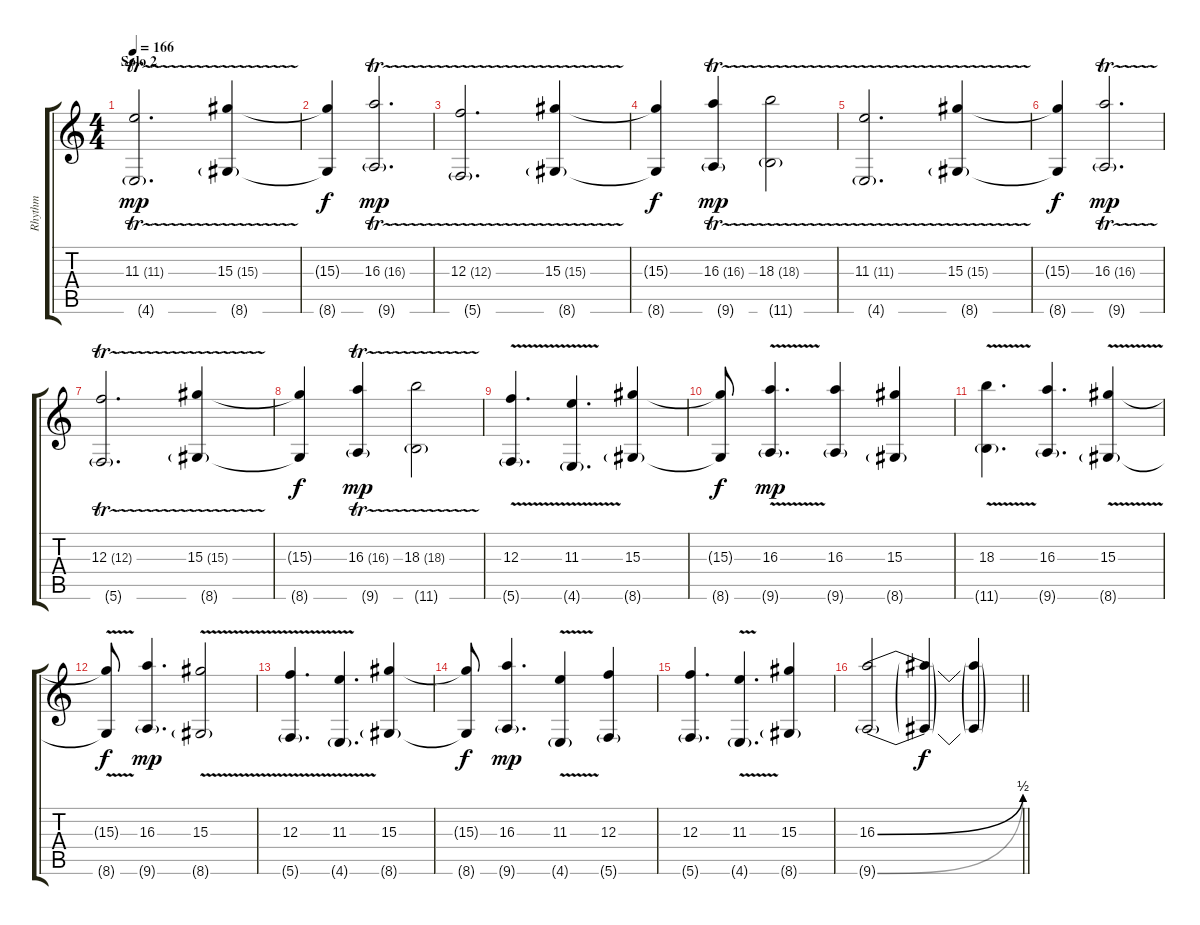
\track ("Rhythm" "Rhythm") {instrument overdrivenguitar}
\staff {score tabs}
\tuning (D4 A3 F3 C3 G2 C2) {hide}
\ts (4 4)
\section ("" "Solo 2")
\tempo 166
\clef g2
\ks c
(11.3{tr (11 16)} 4.6{g}).2{d dy mp} (15.3{tr (15 16)} 8.6{g}).4 |
(15.3{t} 8.6{t}).4{dy f} (16.3{tr (16 16)} 9.6{g}).2{d dy mp} |
(12.3{tr (12 16)} 5.6{g}).2{d} (15.3{tr (15 16)} 8.6{g}).4 |
(15.3{t} 8.6{t}).4{dy f} (16.3{tr (16 16)} 9.6{g}).4{dy mp} (18.3{tr (18 16)} 11.6{g}).2 |
(11.3{tr (11 16)} 4.6{g}).2{d} (15.3{tr (15 16)} 8.6{g}).4 |
(15.3{t} 8.6{t}).4{dy f} (16.3{tr (16 16)} 9.6{g}).2{d dy mp} |
(12.3{tr (12 16)} 5.6{g}).2{d} (15.3{tr (15 16)} 8.6{g}).4 |
(15.3{t} 8.6{t}).4{dy f} (16.3{tr (16 16)} 9.6{g}).4{dy mp} (18.3{tr (18 16)} 11.6{g}).2 |
(12.3{v} 5.6{g}).4{d} (11.3{v} 4.6{g}).4{d} (15.3 8.6{g}).4 |
(15.3{t} 8.6{t}).8{dy f} (16.3{v} 9.6{g}).4{d dy mp} (16.3 9.6{g}).4 (15.3 8.6{g}).4 |
(18.3{v} 11.6{g}).4{d} (16.3 9.6{g}).4{d} (15.3{v} 8.6{g}).4 |
(15.3{t} 8.6{t}).8{dy f} (16.3 9.6{g}).4{d dy mp} (15.3{v} 8.6{g}).2 |
(12.3{v} 5.6{g}).4{d} (11.3{v} 4.6{g}).4{d} (15.3 8.6{g}).4 |
(15.3{t} 8.6{t}).8{dy f} (16.3 9.6{g}).4{d dy mp} (11.3{v} 4.6{g}).4 (12.3 5.6{g}).4 |
(12.3 5.6{g}).4{d} (11.3{v} 4.6{g}).4{d} (15.3 8.6{g}).4 |
\barLineRight lightlight
(16.3{be (bend 0 0 60 2)} 9.6{be (bend 0 0 60 2) g}).2 (16.3{t} 9.6{t}).4{dy f} (16.3{t} 9.6{t}).4
